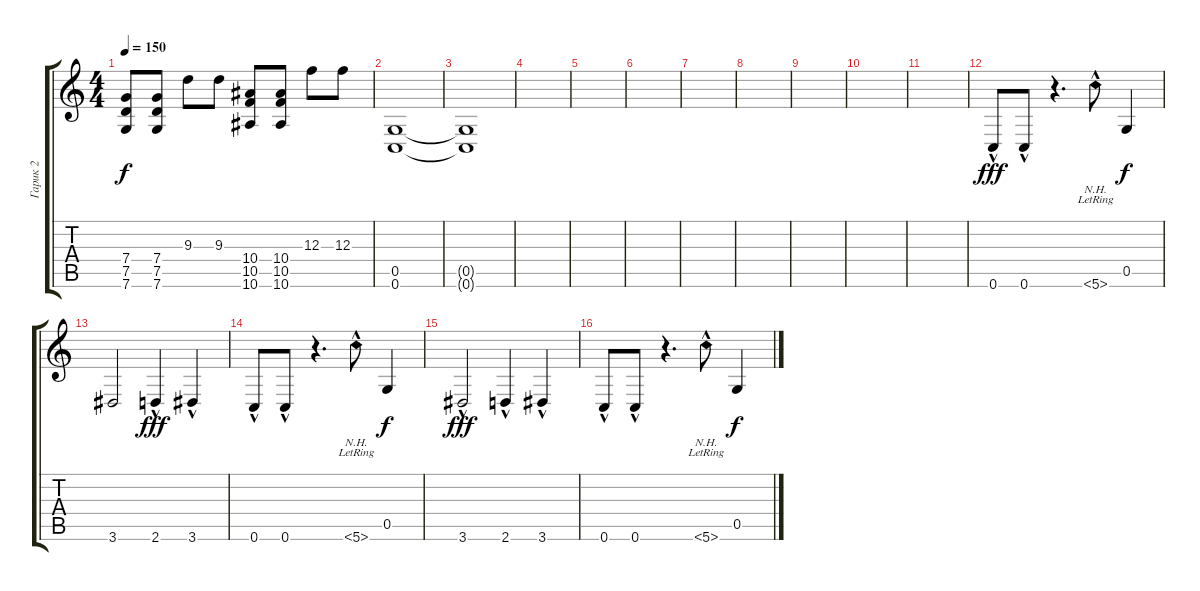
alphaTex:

\track ("Гарик 2" "Гарик 2") {instrument distortionguitar}
\staff {score tabs}
\tuning (D4 A3 F3 C3 G2 C2) {hide}
\ts (4 4)
\tempo 150
\clef g2
\ks c
(7.4 7.5 7.6).8{dy f} (7.4 7.5 7.6).8 9.3.8 9.3.8 (10.4 10.5 10.6).8 (10.4 10.5 10.6).8 12.3.8 12.3.8 |
(0.5 0.6).1 |
(0.5{t} 0.6{t}).1 |
|
|
|
|
|
|
|
|
0.6{hac}.8{dy fff} 0.6{hac}.8 r.4{d} 5.6{nh hac lr}.8 0.5.4{dy f} |
3.6.2 2.6{hac}.4{dy fff} 3.6{hac}.4 |
0.6{hac}.8 0.6{hac}.8 r.4{d} 5.6{nh hac lr}.8 0.5.4{dy f} |
3.6{hac}.2{dy fff} 2.6{hac}.4 3.6{hac}.4 |
0.6{hac}.8 0.6{hac}.8 r.4{d} 5.6{nh hac lr}.8 0.5.4{dy f}
